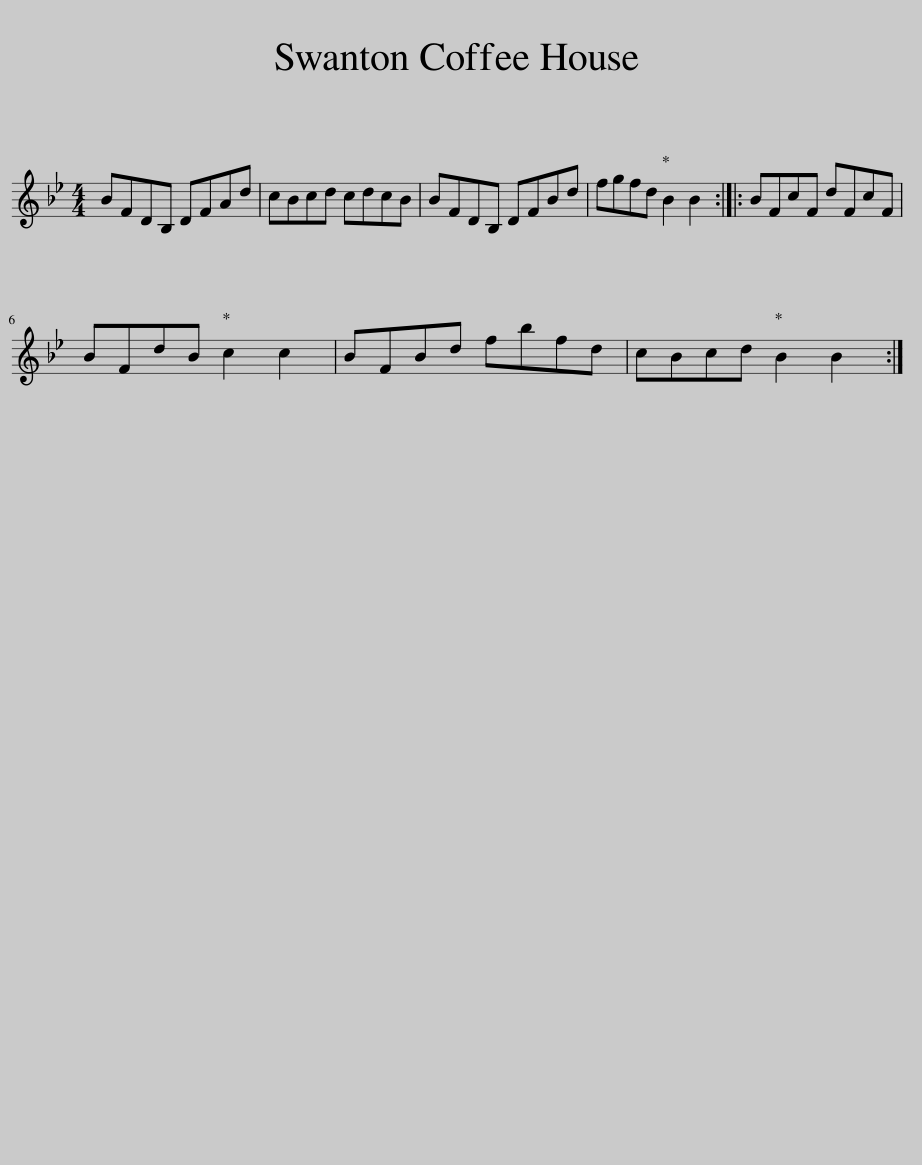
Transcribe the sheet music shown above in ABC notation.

X:1
L:1/8
M:4/4
I:linebreak $
K:Bb
V:1 treble
V:1
 BFDB, DFAd | cBcd cdcB | BFDB, DFBd | fgfd B2 B2 :: BFcF dFcF |$ %5
 BFdB c2 c2 | BFBd fbfd | cBcd B2 B2 :| %8
